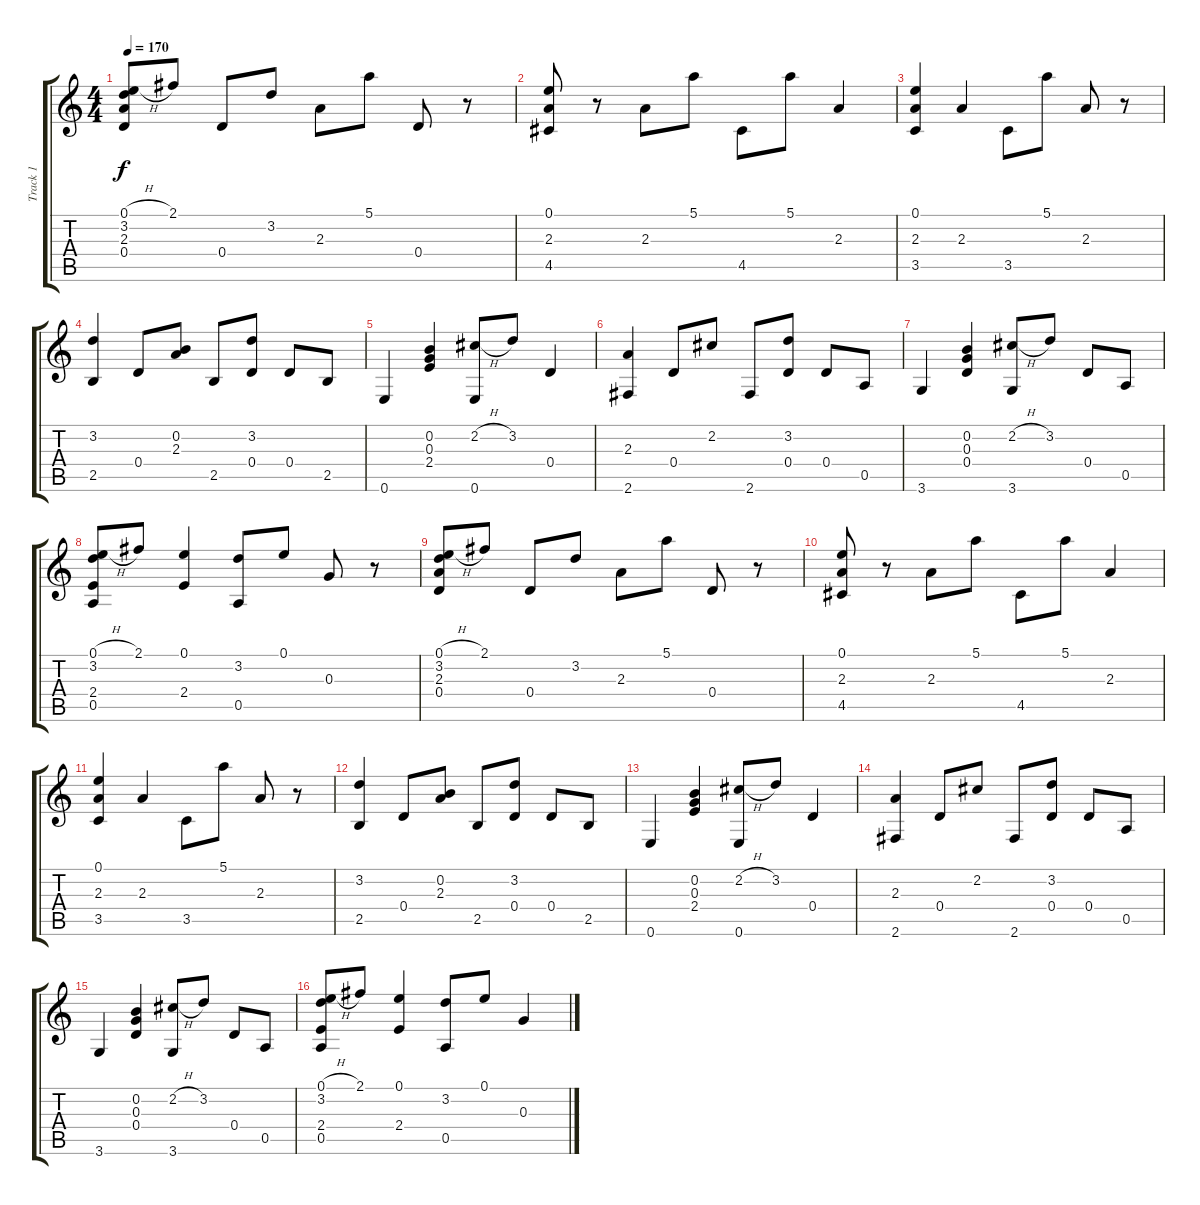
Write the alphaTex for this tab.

\track ("Track 1" "Track 1") {instrument acousticguitarsteel}
\staff {score tabs}
\tuning (E4 B3 G3 D3 A2 E2) {hide}
\ts (4 4)
\tempo 170
\clef g2
\ks c
(0.1{h} 3.2 2.3 0.4).8{dy f} 2.1.8 0.4.8 3.2.8 2.3.8 5.1.8 0.4.8 r.8 |
(0.1 2.3 4.5).8 r.8 2.3.8 5.1.8 4.5.8 5.1.8 2.3.4 |
(0.1 2.3 3.5).4 2.3.4 3.5.8 5.1.8 2.3.8 r.8 |
(3.2 2.5).4 0.4.8 (0.2 2.3).8 2.5.8 (3.2 0.4).8 0.4.8 2.5.8 |
0.6.4 (0.2 0.3 2.4).4 (2.2{h} 0.6).8 3.2.8 0.4.4 |
(2.3 2.6).4 0.4.8 2.2.8 2.6.8 (3.2 0.4).8 0.4.8 0.5.8 |
3.6.4 (0.2 0.3 0.4).4 (2.2{h} 3.6).8 3.2.8 0.4.8 0.5.8 |
(0.1{h} 3.2 2.4 0.5).8 2.1.8 (0.1 2.4).4 (3.2 0.5).8 0.1.8 0.3.8 r.8 |
(0.1{h} 3.2 2.3 0.4).8 2.1.8 0.4.8 3.2.8 2.3.8 5.1.8 0.4.8 r.8 |
(0.1 2.3 4.5).8 r.8 2.3.8 5.1.8 4.5.8 5.1.8 2.3.4 |
(0.1 2.3 3.5).4 2.3.4 3.5.8 5.1.8 2.3.8 r.8 |
(3.2 2.5).4 0.4.8 (0.2 2.3).8 2.5.8 (3.2 0.4).8 0.4.8 2.5.8 |
0.6.4 (0.2 0.3 2.4).4 (2.2{h} 0.6).8 3.2.8 0.4.4 |
(2.3 2.6).4 0.4.8 2.2.8 2.6.8 (3.2 0.4).8 0.4.8 0.5.8 |
3.6.4 (0.2 0.3 0.4).4 (2.2{h} 3.6).8 3.2.8 0.4.8 0.5.8 |
(0.1{h} 3.2 2.4 0.5).8 2.1.8 (0.1 2.4).4 (3.2 0.5).8 0.1.8 0.3.4
